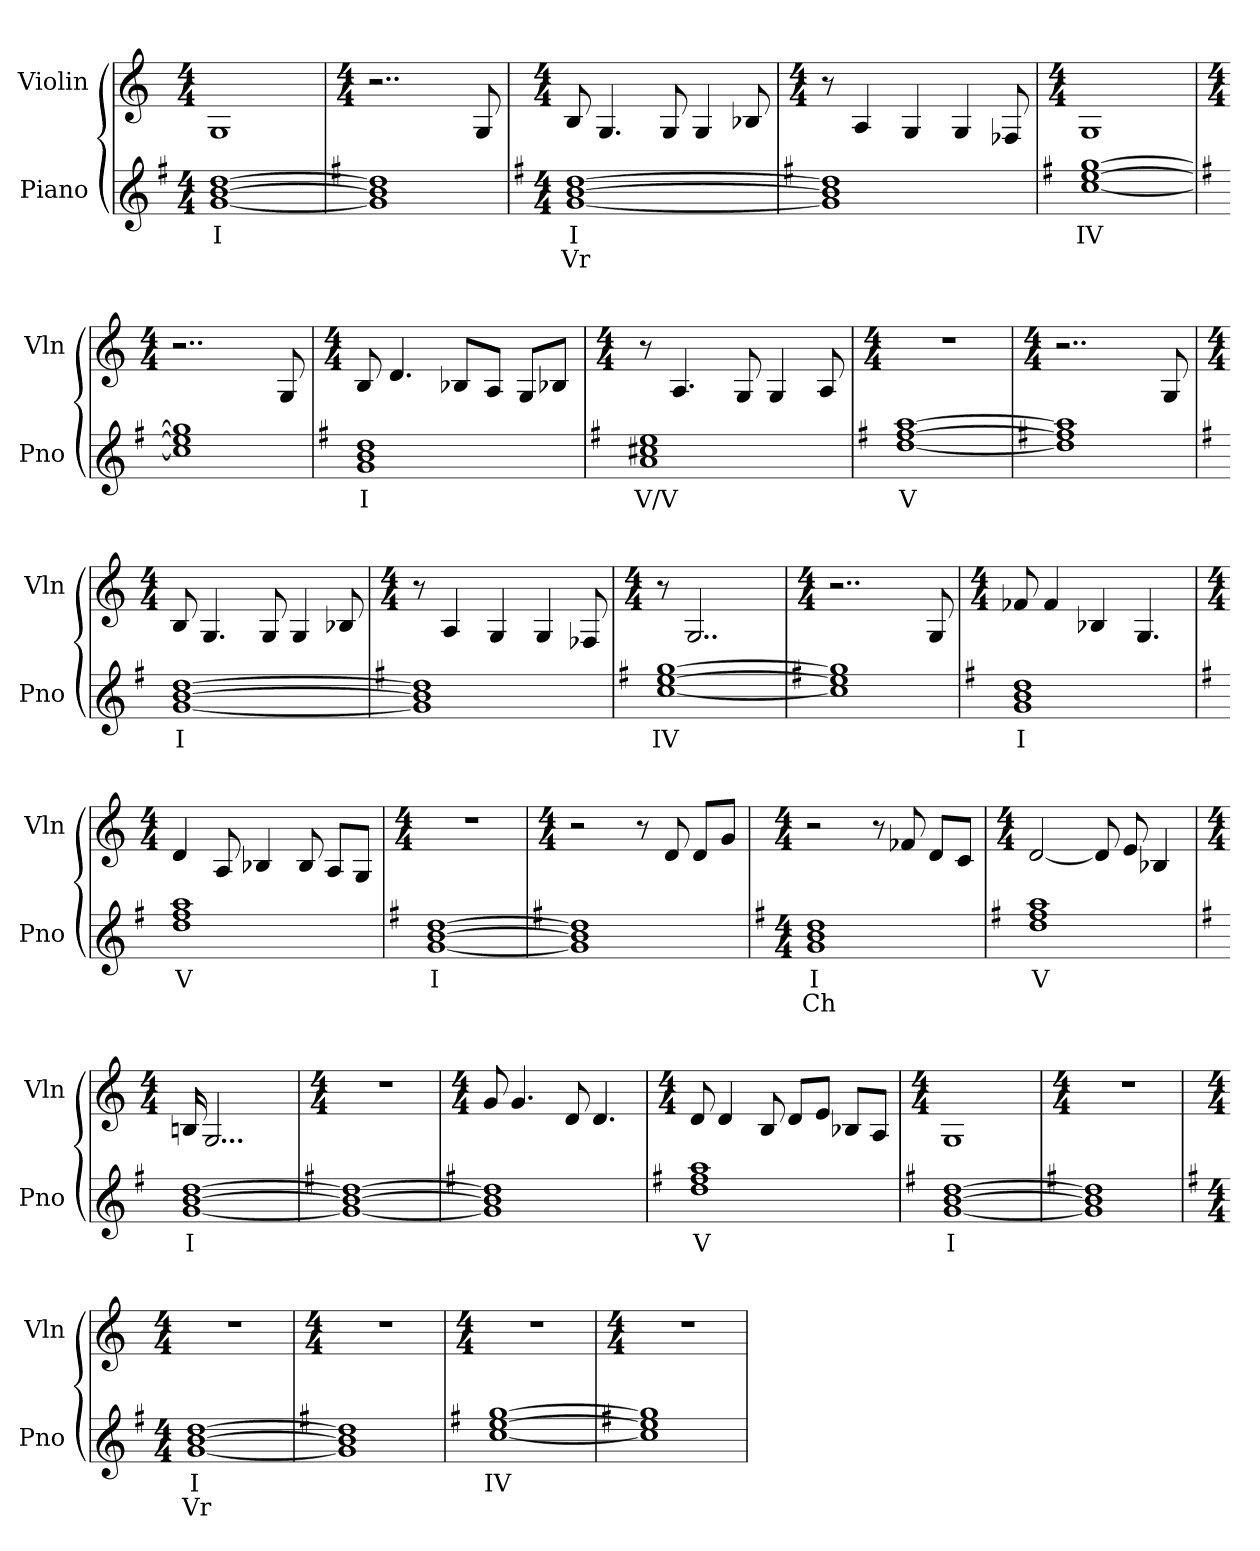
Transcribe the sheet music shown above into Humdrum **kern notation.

**kern	**text	**text	**kern
*part2	*part2	*part2	*part1
*staff2	*staff2	*staff2	*staff1
*I"Piano	*	*	*I"Violin
*I'Pno	*	*	*I'Vln
*k[f#]	*	*	*
*G:	*	*	*
*M4/4	*	*	*M4/4
=	=	=	=
[1g [1b [1dd	I	.	1G
=	=	=	=
*k[f#]	*	*	*
*G:	*	*	*
*	*	*	*M4/4
1g] 1b] 1dd]	.	.	2..r
.	.	.	8G
=	=	=	=
*k[f#]	*	*	*
*G:	*	*	*
*M4/4	*	*	*M4/4
[1g [1b [1dd	I	Vr	8B
.	.	.	4.G
.	.	.	8G
.	.	.	4G
.	.	.	8B-X
=	=	=	=
*k[f#]	*	*	*
*G:	*	*	*
*	*	*	*M4/4
1g] 1b] 1dd]	.	.	8r
.	.	.	4A
.	.	.	4G
.	.	.	4G
.	.	.	8F-X
=	=	=	=
*k[f#]	*	*	*
*G:	*	*	*
*	*	*	*M4/4
[1cc [1ee [1gg	IV	.	1G
=	=	=	=
*k[f#]	*	*	*
*G:	*	*	*
*	*	*	*M4/4
1cc] 1ee] 1gg]	.	.	2..r
.	.	.	8G
=	=	=	=
*k[f#]	*	*	*
*G:	*	*	*
*	*	*	*M4/4
1g 1b 1dd	I	.	8B
.	.	.	4.d
.	.	.	8B-XL
.	.	.	8AJ
.	.	.	8GL
.	.	.	8B-XJ
=	=	=	=
*k[f#]	*	*	*
*G:	*	*	*
*	*	*	*M4/4
1a 1cc#X 1ee	V/V	.	8r
.	.	.	4.A
.	.	.	8G
.	.	.	4G
.	.	.	8A
=	=	=	=
*k[f#]	*	*	*
*G:	*	*	*
*	*	*	*M4/4
[1dd [1ff# [1aa	V	.	1r
=	=	=	=
*k[f#]	*	*	*
*G:	*	*	*
*	*	*	*M4/4
1dd] 1ff#] 1aa]	.	.	2..r
.	.	.	8G
=	=	=	=
*k[f#]	*	*	*
*G:	*	*	*
*	*	*	*M4/4
[1g [1b [1dd	I	.	8B
.	.	.	4.G
.	.	.	8G
.	.	.	4G
.	.	.	8B-X
=	=	=	=
*k[f#]	*	*	*
*G:	*	*	*
*	*	*	*M4/4
1g] 1b] 1dd]	.	.	8r
.	.	.	4A
.	.	.	4G
.	.	.	4G
.	.	.	8F-X
=	=	=	=
*k[f#]	*	*	*
*G:	*	*	*
*	*	*	*M4/4
[1cc [1ee [1gg	IV	.	8r
.	.	.	2..G
=	=	=	=
*k[f#]	*	*	*
*G:	*	*	*
*	*	*	*M4/4
1cc] 1ee] 1gg]	.	.	2..r
.	.	.	8G
=	=	=	=
*k[f#]	*	*	*
*G:	*	*	*
*	*	*	*M4/4
1g 1b 1dd	I	.	8f-X
.	.	.	4f-
.	.	.	4B-X
.	.	.	4.G
=	=	=	=
*k[f#]	*	*	*
*G:	*	*	*
*	*	*	*M4/4
1dd 1ff# 1aa	V	.	4d
.	.	.	8A
.	.	.	4B-X
.	.	.	8B-
.	.	.	8AL
.	.	.	8GJ
=	=	=	=
*k[f#]	*	*	*
*G:	*	*	*
*	*	*	*M4/4
[1g [1b [1dd	I	.	1r
=	=	=	=
*k[f#]	*	*	*
*G:	*	*	*
*	*	*	*M4/4
1g] 1b] 1dd]	.	.	2r
.	.	.	8r
.	.	.	8d
.	.	.	8dL
.	.	.	8gJ
=	=	=	=
*k[f#]	*	*	*
*G:	*	*	*
*M4/4	*	*	*M4/4
1g 1b 1dd	I	Ch	2r
.	.	.	8r
.	.	.	8f-X
.	.	.	8dL
.	.	.	8cJ
=	=	=	=
*k[f#]	*	*	*
*G:	*	*	*
*	*	*	*M4/4
1dd 1ff# 1aa	V	.	[2d
.	.	.	8d]
.	.	.	8e
.	.	.	4B-X
=	=	=	=
*k[f#]	*	*	*
*G:	*	*	*
*	*	*	*M4/4
[1g [1b [1dd	I	.	16Bn
.	.	.	2...G
=	=	=	=
*k[f#]	*	*	*
*G:	*	*	*
*	*	*	*M4/4
1g_ 1b_ 1dd_	.	.	1r
=	=	=	=
*k[f#]	*	*	*
*G:	*	*	*
*	*	*	*M4/4
1g] 1b] 1dd]	.	.	8g
.	.	.	4.g
.	.	.	8d
.	.	.	4.d
=	=	=	=
*k[f#]	*	*	*
*G:	*	*	*
*	*	*	*M4/4
1dd 1ff# 1aa	V	.	8d
.	.	.	4d
.	.	.	8B
.	.	.	8dL
.	.	.	8eJ
.	.	.	8B-XL
.	.	.	8AJ
=	=	=	=
*k[f#]	*	*	*
*G:	*	*	*
*	*	*	*M4/4
[1g [1b [1dd	I	.	1G
=	=	=	=
*k[f#]	*	*	*
*G:	*	*	*
*	*	*	*M4/4
1g] 1b] 1dd]	.	.	1r
=	=	=	=
*k[f#]	*	*	*
*G:	*	*	*
*M4/4	*	*	*M4/4
[1g [1b [1dd	I	Vr	1r
=	=	=	=
*k[f#]	*	*	*
*G:	*	*	*
*	*	*	*M4/4
1g] 1b] 1dd]	.	.	1r
=	=	=	=
*k[f#]	*	*	*
*G:	*	*	*
*	*	*	*M4/4
[1cc [1ee [1gg	IV	.	1r
=	=	=	=
*k[f#]	*	*	*
*G:	*	*	*
*	*	*	*M4/4
1cc] 1ee] 1gg]	.	.	1r
=	=	=	=
*-	*-	*-	*-
